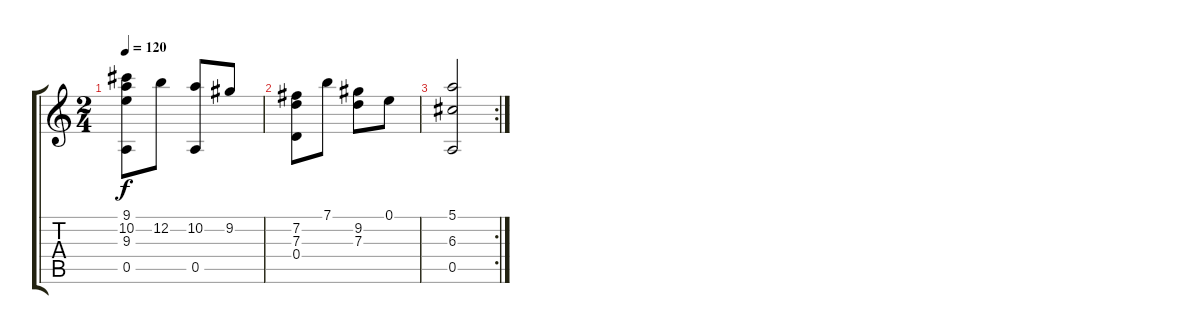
\track "" {instrument acousticguitarsteel}
\staff {score tabs}
\tuning (E4 B3 G3 D3 A2 E2) {hide}
\ts (2 4)
\tempo 120
\clef g2
\ks c
(9.1 10.2 9.3 0.5).8{dy f} 12.2.8 (10.2 0.5).8 9.2.8 |
(7.2 7.3 0.4).8 7.1.8 (9.2 7.3).8 0.1.8 |
\rc 2
(5.1 6.3 0.5).2
